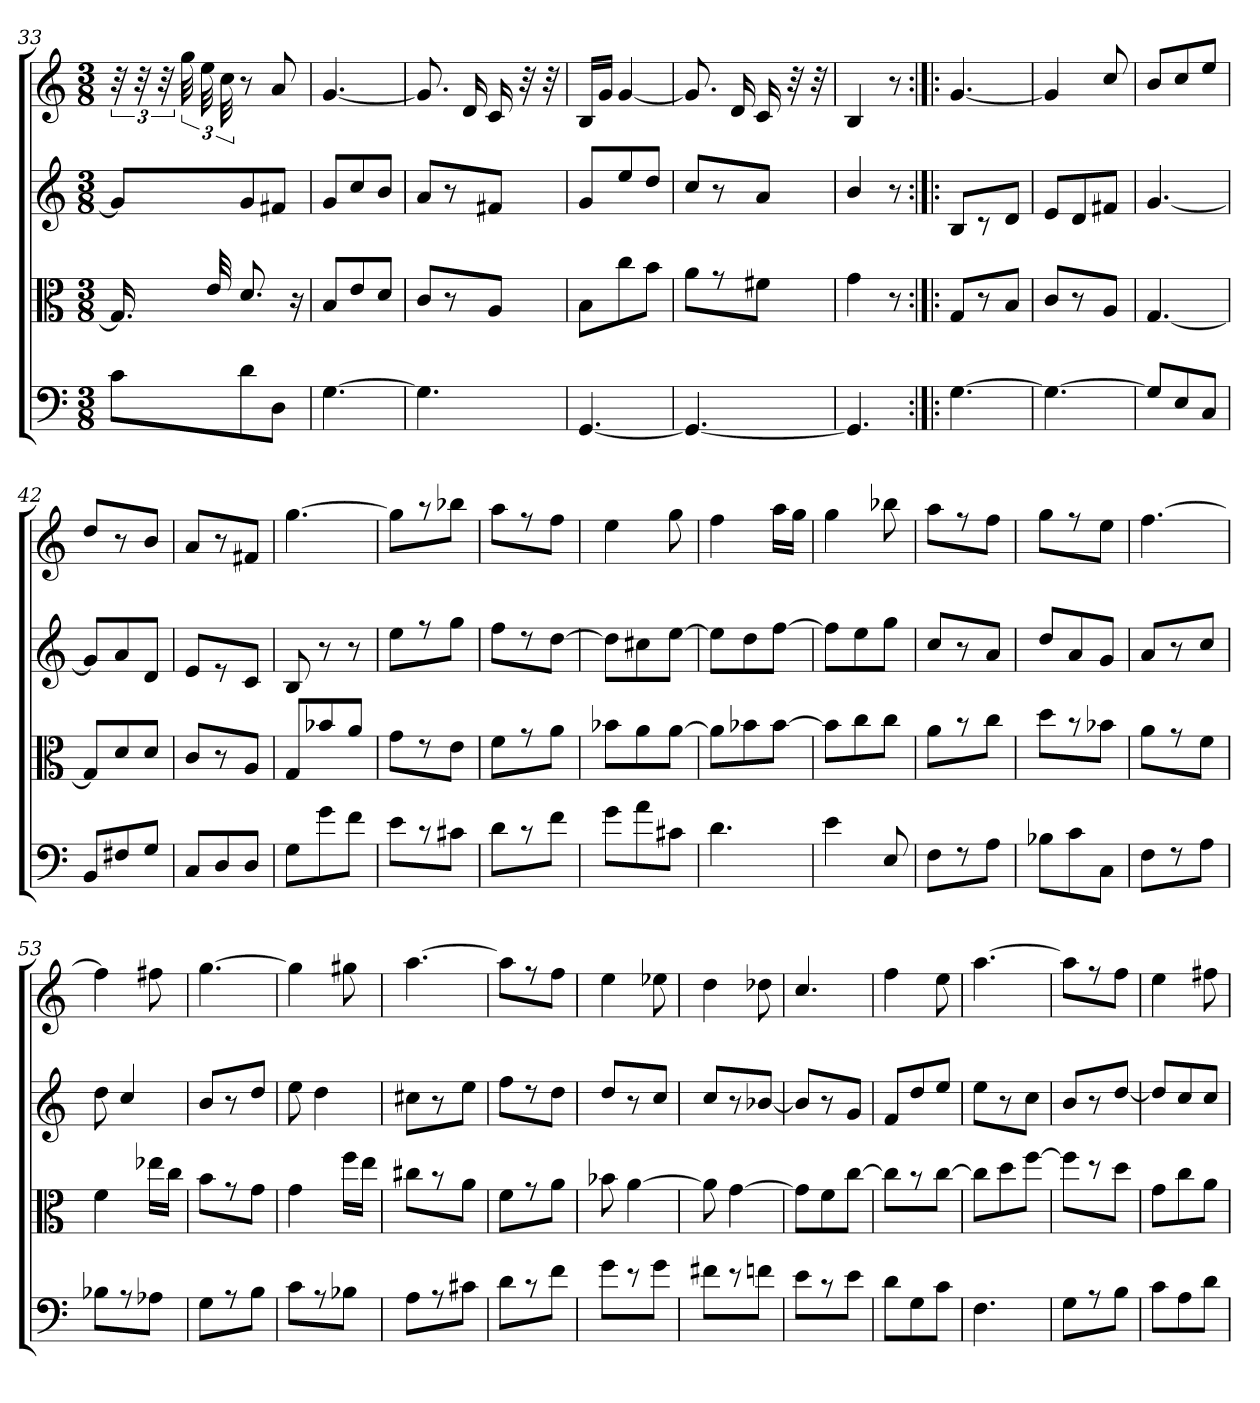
**kern	**kern	**kern	**kern
*part4	*part3	*part2	*part1
*staff4	*staff3	*staff2	*staff1
*clefF4	*clefC3	*clefG2	*clefG2
*k[]	*k[]	*k[]	*k[]
*C:	*C:	*C:	*C:
*M3/8	*M3/8	*M3/8	*M3/8
=33	=33	=33	=33
8c\L	16.G/]	8g/L]	48r
.	.	.	48r
.	.	.	48r
.	.	.	48gg\
.	.	.	48ee\
.	32e/	.	.
.	.	.	48cc\
8d\	8.d/	8g/	8r
8D\J	.	8f#X/J	8a/
.	16r	.	.
=34	=34	=34	=34
[4.G\	8B/L	8g/L	[4.g/
.	8e/	8cc/	.
.	8d/J	8b/J	.
=35	=35	=35	=35
4.G\]	8c/L	8a/L	8.g/]
.	8r	8r	.
.	.	.	16d/
.	8A/J	8f#X/J	16c/
.	.	.	32r
.	.	.	32r
=36	=36	=36	=36
[4.GG/	8B\L	8g/L	16B/LL
.	.	.	16g/JJ
.	8cc\	8ee/	[4g/
.	8b\J	8dd/J	.
=37	=37	=37	=37
4.GG/_	8a\L	8cc/L	8.g/]
.	8r	8r	.
.	.	.	16d/
.	8f#X\J	8a/J	16c/
.	.	.	32r
.	.	.	32r
=38	=38	=38	=38
4.GG/]	4g\	4b/	4B/
.	8r	8r	8r
=39:|!|:	=39:|!|:	=39:|!|:	=39:|!|:
[4.G\	8G/L	8B/L	[4.g/
.	8r	8r	.
.	8B/J	8d/J	.
=40	=40	=40	=40
4.G\_	8c/L	8e/L	4g/]
.	8r	8d/	.
.	8A/J	8f#X/J	8cc/
=41	=41	=41	=41
8G/L]	[4.G/	[4.g/	8b/L
8E/	.	.	8cc/
8C/J	.	.	8ee/J
=42	=42	=42	=42
8BB/L	8G/L]	8g/L]	8dd/L
8F#X/	8d/	8a/	8r
8G/J	8d/J	8d/J	8b/J
=43	=43	=43	=43
8C/L	8c/L	8e/L	8a/L
8D/	8r	8r	8r
8D/J	8A/J	8c/J	8f#X/J
=44	=44	=44	=44
8GL	8G/L	8B/	[4.gg\
8g\	8b-X/	8r	.
8f\J	8a/J	8r	.
=45	=45	=45	=45
8e\L	8g\L	8ee\L	8gg\L]
8r	8r	8r	8r
8c#X\J	8e\J	8gg\J	8bb-X\J
=46	=46	=46	=46
8d\L	8f\L	8ff\L	8aa\L
8r	8r	8r	8r
8f\J	8a\J	[8dd\J	8ff\J
=47	=47	=47	=47
8g\L	8b-X\L	8dd\L]	4ee\
8a\	8a\	8cc#X\	.
8c#X\J	[8a\J	[8ee\J	8gg\
=48	=48	=48	=48
4.d\	8a\L]	8ee\L]	4ff\
.	8b-X\	8dd\	.
.	[8b-\J	[8ff\J	16aa\LL
.	.	.	16gg\JJ
=49	=49	=49	=49
4e\	8b-\L]	8ff\L]	4gg\
.	8cc\	8ee\	.
8E/	8cc\J	8gg\J	8bb-X\
=50	=50	=50	=50
8F\L	8a\L	8cc/L	8aa\L
8r	8r	8r	8r
8A\J	8cc\J	8a/J	8ff\J
=51	=51	=51	=51
8B-X\L	8dd\L	8dd/L	8gg\L
8c\	8r	8a/	8r
8C\J	8b-X\J	8g/J	8ee\J
=52	=52	=52	=52
8F\L	8a\L	8a/L	[4.ff\
8r	8r	8r	.
8A\J	8f\J	8cc/J	.
=53	=53	=53	=53
8B-X\L	4f\	8dd\	4ff\]
8r	.	4cc/	.
8A-X\J	16ee-X\LL	.	8ff#X\
.	16cc\JJ	.	.
=54	=54	=54	=54
8G\L	8b\L	8b/L	[4.gg\
8r	8r	8r	.
8B\J	8g\J	8dd/J	.
=55	=55	=55	=55
8c\L	4g\	8ee\	4gg\]
8r	.	4dd\	.
8B-X\J	16ff\LL	.	8gg#X\
.	16ee\JJ	.	.
=56	=56	=56	=56
8A\L	8cc#X\L	8cc#X\L	[4.aa\
8r	8r	8r	.
8c#X\J	8a\J	8ee\J	.
=57	=57	=57	=57
8d\L	8f\L	8ff\L	8aa\L]
8r	8r	8r	8r
8f\J	8a\J	8dd\J	8ff\J
=58	=58	=58	=58
8g\L	8b-X\	8dd/L	4ee\
8r	[4a\	8r	.
8g\J	.	8cc/J	8ee-X\
=59	=59	=59	=59
8f#X\L	8a\]	8cc/L	4dd\
8r	[4g\	8r	.
8fn\J	.	[8b-X/J	8dd-X\
=60	=60	=60	=60
8e\L	8g\L]	8b-/L]	4.cc/
8r	8f\	8r	.
8e\J	[8cc\J	8g/J	.
=61	=61	=61	=61
8d\L	8cc\L]	8f/L	4ff\
8G\	8r	8dd/	.
8c\J	[8cc\J	8ee/J	8ee\
=62	=62	=62	=62
4.F\	8cc\L]	8ee\L	[4.aa\
.	8dd\	8r	.
.	[8ff\J	8cc\J	.
=63	=63	=63	=63
8G\L	8ff\L]	8b/L	8aa\L]
8r	8r	8r	8r
8B\J	8dd\J	[8dd/J	8ff\J
=64	=64	=64	=64
8c\L	8g\L	8dd/L]	4ee\
8A\	8cc\	8cc/	.
8d\J	8a\J	8cc/J	8ff#X\
=	=	=	=
*-	*-	*-	*-
